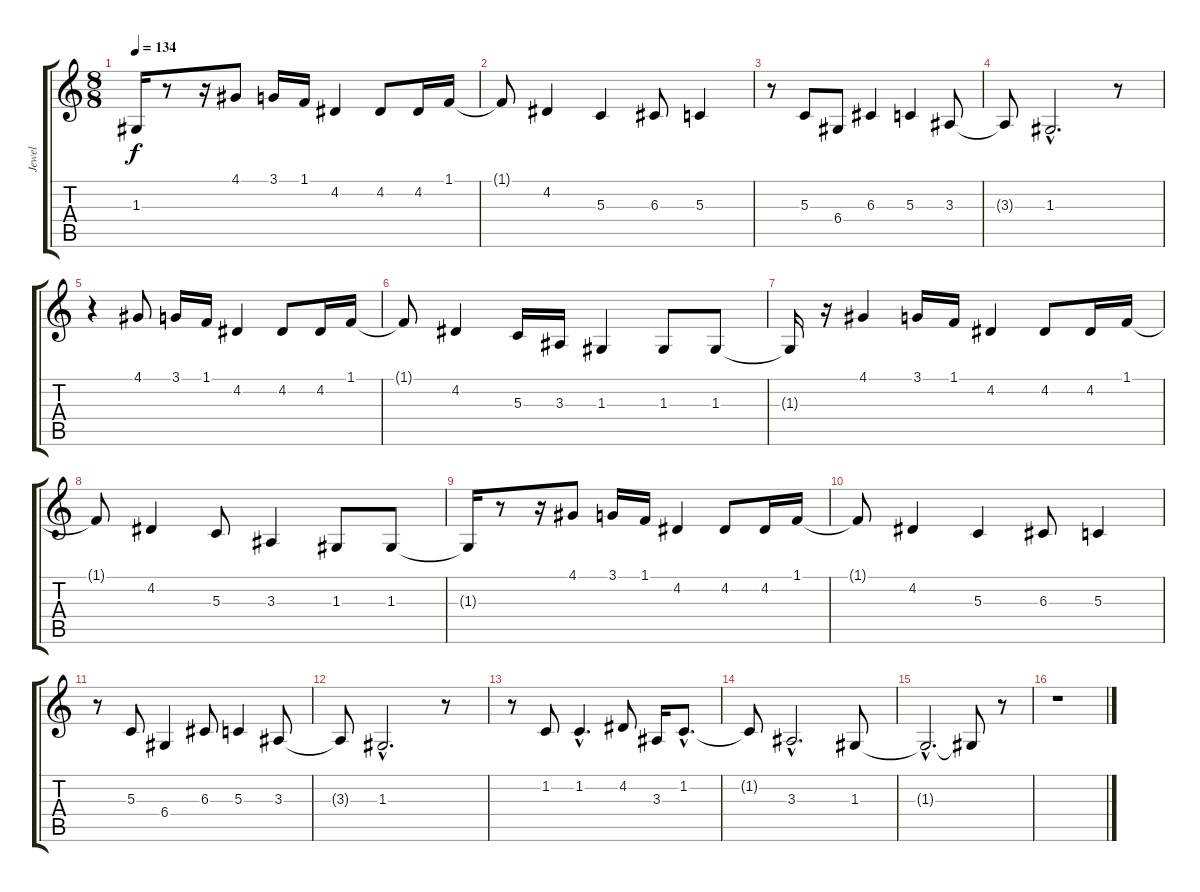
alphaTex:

\track ("Jewel" "Jewel") {instrument recorder}
\staff {score tabs}
\tuning (E4 B3 G3 D3 A2 E2) {hide}
\ts (8 8)
\tempo 134
\clef g2
\ks c
1.3{t}.16{dy f} r.8 r.16 4.1.8 3.1.16 1.1.16 4.2.4 4.2.8 4.2.16 1.1.16 |
1.1{t}.8 4.2.4 5.3.4 6.3.8 5.3.4 |
r.8 5.3.8 6.4.8 6.3.4 5.3.4 3.3.8 |
3.3{t}.8 1.3{hac}.2{d} r.8 |
r.4 4.1.8 3.1.16 1.1.16 4.2.4 4.2.8 4.2.16 1.1.16 |
1.1{t}.8 4.2.4 5.3.16 3.3.16 1.3.4 1.3.8 1.3.8 |
1.3{t}.16 r.16 4.1.4 3.1.16 1.1.16 4.2.4 4.2.8 4.2.16 1.1.16 |
1.1{t}.8 4.2.4 5.3.8 3.3.4 1.3.8 1.3.8 |
1.3{t}.16 r.8 r.16 4.1.8 3.1.16 1.1.16 4.2.4 4.2.8 4.2.16 1.1.16 |
1.1{t}.8 4.2.4 5.3.4 6.3.8 5.3.4 |
r.8 5.3.8 6.4.4 6.3.8 5.3.4 3.3.8 |
3.3{t}.8 1.3{hac}.2{d} r.8 |
r.8 1.2.8 1.2{hac}.4{d} 4.2.8 3.3.16 1.2{hac}.8{d} |
1.2{t}.8 3.3{hac}.2{d} 1.3.8 |
1.3{hac t}.2{d} 1.3{t}.8 r.8 |
r.1
